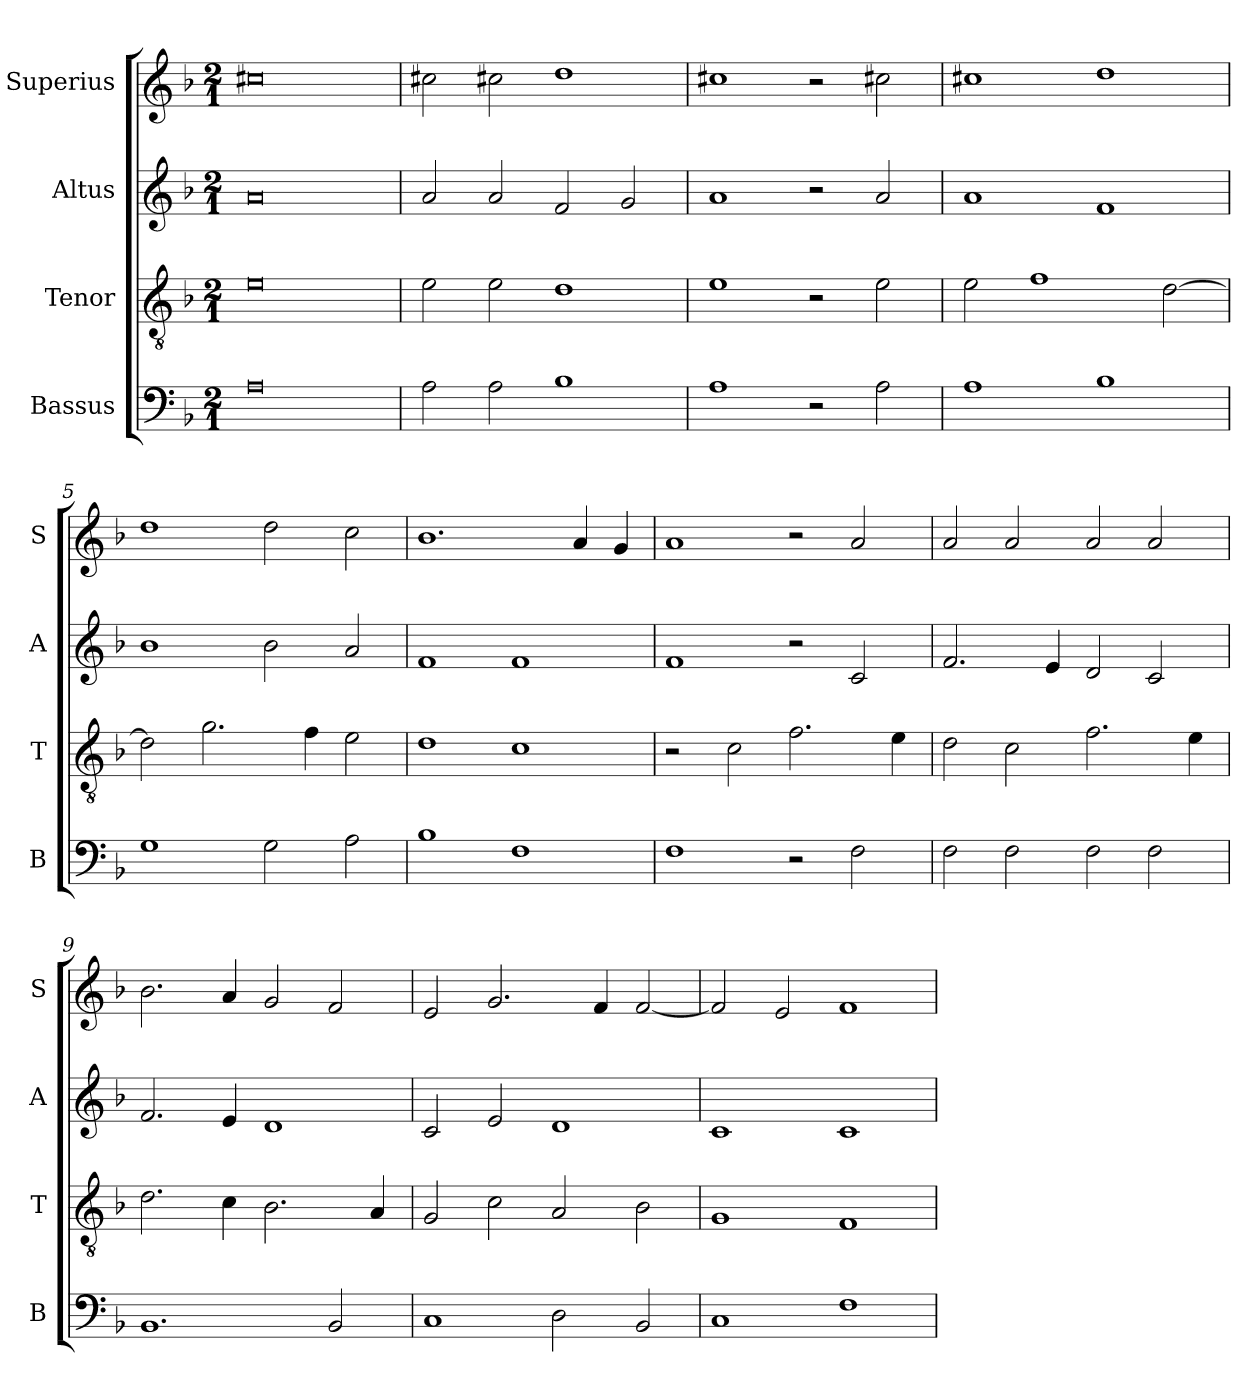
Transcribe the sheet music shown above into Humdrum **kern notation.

**kern	**kern	**kern	**kern
*part4	*part3	*part2	*part1
*staff4	*staff3	*staff2	*staff1
*I"Bassus	*I"Tenor	*I"Altus	*I"Superius
*I'B	*I'T	*I'A	*I'S
*clefF4	*clefGv2	*clefG2	*clefG2
*k[b-]	*k[b-]	*k[b-]	*k[b-]
*F:	*F:	*F:	*F:
*M2/1	*M2/1	*M2/1	*M2/1
=1	=1	=1	=1
0A	0e	0a	0cc#X
=2	=2	=2	=2
2A	2e	2a	2cc#X
2A	2e	2a	2cc#X
1B-	1d	2f	1dd
.	.	2g	.
=3	=3	=3	=3
1A	1e	1a	1cc#X
2r	2r	2r	2r
2A	2e	2a	2cc#X
=4	=4	=4	=4
1A	2e	1a	1cc#X
.	1f	.	.
1B-	.	1f	1dd
.	[2d	.	.
=5	=5	=5	=5
1G	2d]	1b-	1dd
.	2.g	.	.
2G	.	2b-	2dd
.	4f	.	.
2A	2e	2a	2cc
=6	=6	=6	=6
1B-	1d	1f	1.b-
1F	1c	1f	.
.	.	.	4a
.	.	.	4g
=7	=7	=7	=7
1F	2r	1f	1a
.	2c	.	.
2r	2.f	2r	2r
2F	.	2c	2a
.	4e	.	.
=8	=8	=8	=8
2F	2d	2.f	2a
2F	2c	.	2a
.	.	4e	.
2F	2.f	2d	2a
2F	.	2c	2a
.	4e	.	.
=9	=9	=9	=9
1.BB-	2.d	2.f	2.b-
.	4c	4e	4a
.	2.B-	1d	2g
2BB-	.	.	2f
.	4A	.	.
=10	=10	=10	=10
1C	2G	2c	2e
.	2c	2e	2.g
2D	2A	1d	.
.	.	.	4f
2BB-	2B-	.	[2f
=11	=11	=11	=11
1C	1G	1c	2f]
.	.	.	2e
1F	1F	1c	1f
=	=	=	=
*-	*-	*-	*-
